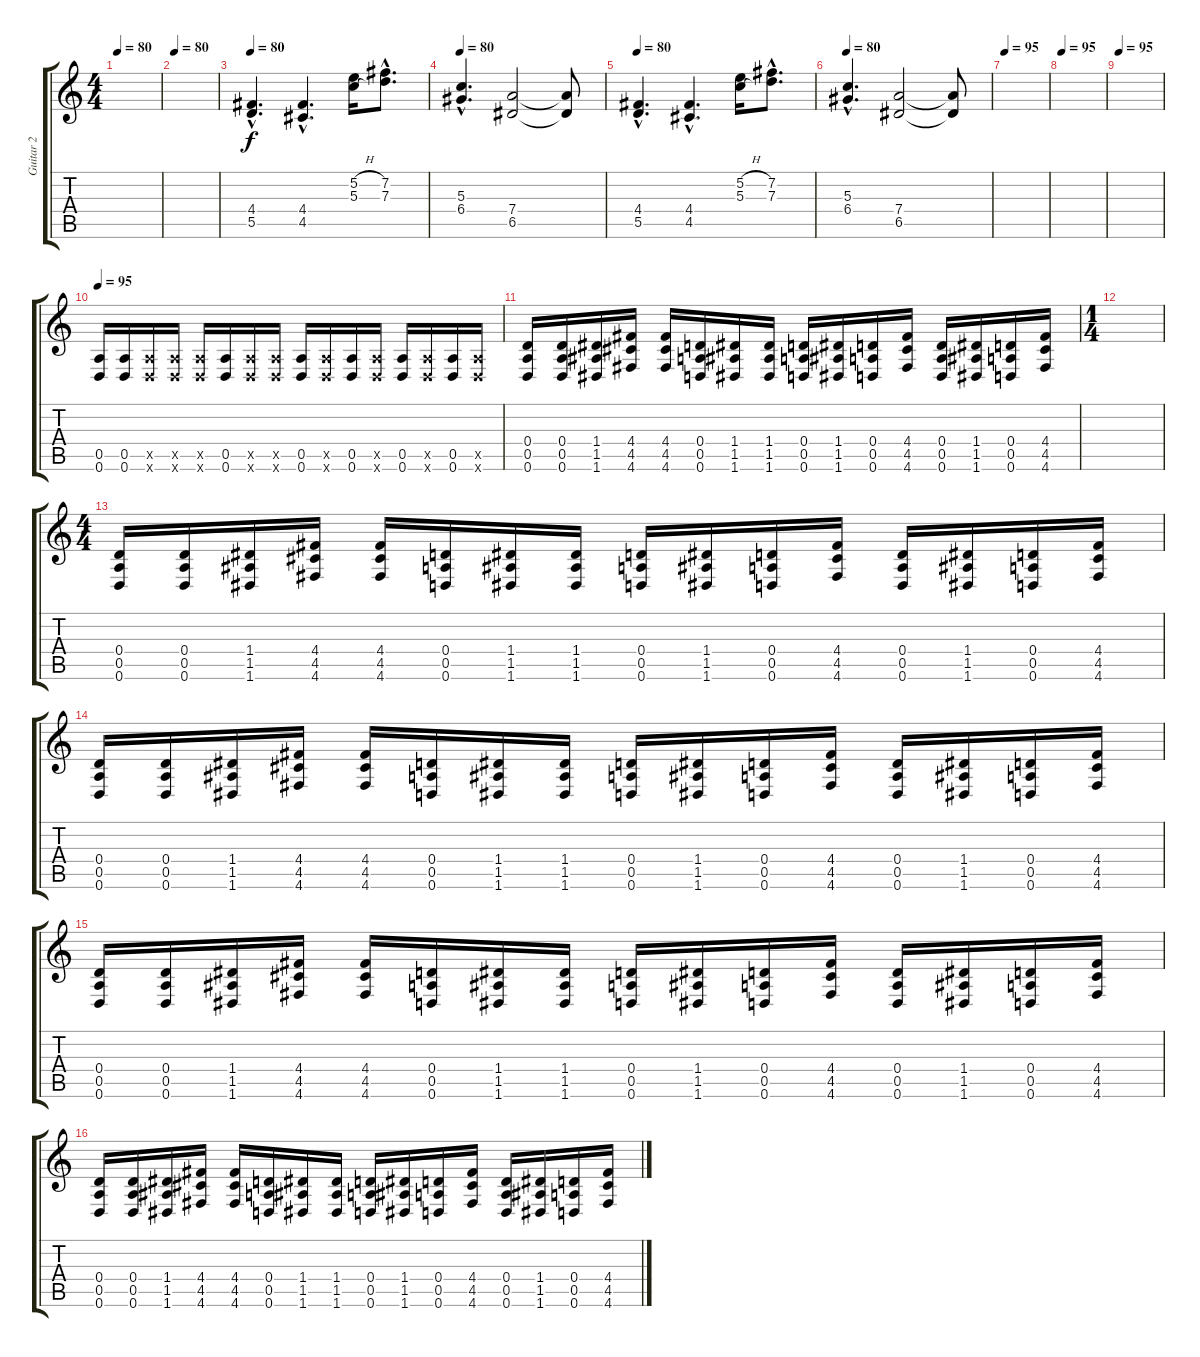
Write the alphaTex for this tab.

\track ("Guitar 2" "Guitar 2") {instrument distortionguitar}
\staff {score tabs}
\tuning (E4 B3 G3 D3 A2 D2) {hide}
\ts (4 4)
\tempo 80
\clef g2
\ks c
|
\tempo 80
|
\tempo 80
(4.4{hac} 5.5{hac}).4{d} (4.4{hac} 4.5{hac}).4{d} (5.2{h} 5.3{h}).16 (7.2{hac} 7.3{hac}).8{d} |
\tempo 80
(5.3{hac} 6.4{hac}).4{d} (7.4 6.5).2 (7.4{t} 6.5{t}).8 |
\tempo 80
(4.4{hac} 5.5{hac}).4{d} (4.4{hac} 4.5{hac}).4{d} (5.2{h} 5.3{h}).16 (7.2{hac} 7.3{hac}).8{d} |
\tempo 80
(5.3{hac} 6.4{hac}).4{d} (7.4 6.5).2 (7.4{t} 6.5{t}).8 |
\tempo 95
|
\tempo 95
|
\tempo 95
|
\tempo 95
(0.5 0.6).16 (0.5 0.6).16 (0.5{x} 0.6{x}).16 (0.5{x} 0.6{x}).16 (0.5{x} 0.6{x}).16 (0.5 0.6).16 (0.5{x} 0.6{x}).16 (0.5{x} 0.6{x}).16 (0.5 0.6).16 (0.5{x} 0.6{x}).16 (0.5 0.6).16 (0.5{x} 0.6{x}).16 (0.5 0.6).16 (0.5{x} 0.6{x}).16 (0.5 0.6).16 (0.5{x} 0.6{x}).16 |
(0.4 0.5 0.6).16 (0.4 0.5 0.6).16 (1.4 1.5 1.6).16 (4.4 4.5 4.6).16 (4.4 4.5 4.6).16 (0.4 0.5 0.6).16 (1.4 1.5 1.6).16 (1.4 1.5 1.6).16 (0.4 0.5 0.6).16 (1.4 1.5 1.6).16 (0.4 0.5 0.6).16 (4.4 4.5 4.6).16 (0.4 0.5 0.6).16 (1.4 1.5 1.6).16 (0.4 0.5 0.6).16 (4.4 4.5 4.6).16 |
\ts (1 4)
|
\ts (4 4)
(0.4 0.5 0.6).16 (0.4 0.5 0.6).16 (1.4 1.5 1.6).16 (4.4 4.5 4.6).16 (4.4 4.5 4.6).16 (0.4 0.5 0.6).16 (1.4 1.5 1.6).16 (1.4 1.5 1.6).16 (0.4 0.5 0.6).16 (1.4 1.5 1.6).16 (0.4 0.5 0.6).16 (4.4 4.5 4.6).16 (0.4 0.5 0.6).16 (1.4 1.5 1.6).16 (0.4 0.5 0.6).16 (4.4 4.5 4.6).16 |
(0.4 0.5 0.6).16 (0.4 0.5 0.6).16 (1.4 1.5 1.6).16 (4.4 4.5 4.6).16 (4.4 4.5 4.6).16 (0.4 0.5 0.6).16 (1.4 1.5 1.6).16 (1.4 1.5 1.6).16 (0.4 0.5 0.6).16 (1.4 1.5 1.6).16 (0.4 0.5 0.6).16 (4.4 4.5 4.6).16 (0.4 0.5 0.6).16 (1.4 1.5 1.6).16 (0.4 0.5 0.6).16 (4.4 4.5 4.6).16 |
(0.4 0.5 0.6).16 (0.4 0.5 0.6).16 (1.4 1.5 1.6).16 (4.4 4.5 4.6).16 (4.4 4.5 4.6).16 (0.4 0.5 0.6).16 (1.4 1.5 1.6).16 (1.4 1.5 1.6).16 (0.4 0.5 0.6).16 (1.4 1.5 1.6).16 (0.4 0.5 0.6).16 (4.4 4.5 4.6).16 (0.4 0.5 0.6).16 (1.4 1.5 1.6).16 (0.4 0.5 0.6).16 (4.4 4.5 4.6).16 |
(0.4 0.5 0.6).16 (0.4 0.5 0.6).16 (1.4 1.5 1.6).16 (4.4 4.5 4.6).16 (4.4 4.5 4.6).16 (0.4 0.5 0.6).16 (1.4 1.5 1.6).16 (1.4 1.5 1.6).16 (0.4 0.5 0.6).16 (1.4 1.5 1.6).16 (0.4 0.5 0.6).16 (4.4 4.5 4.6).16 (0.4 0.5 0.6).16 (1.4 1.5 1.6).16 (0.4 0.5 0.6).16 (4.4 4.5 4.6).16
